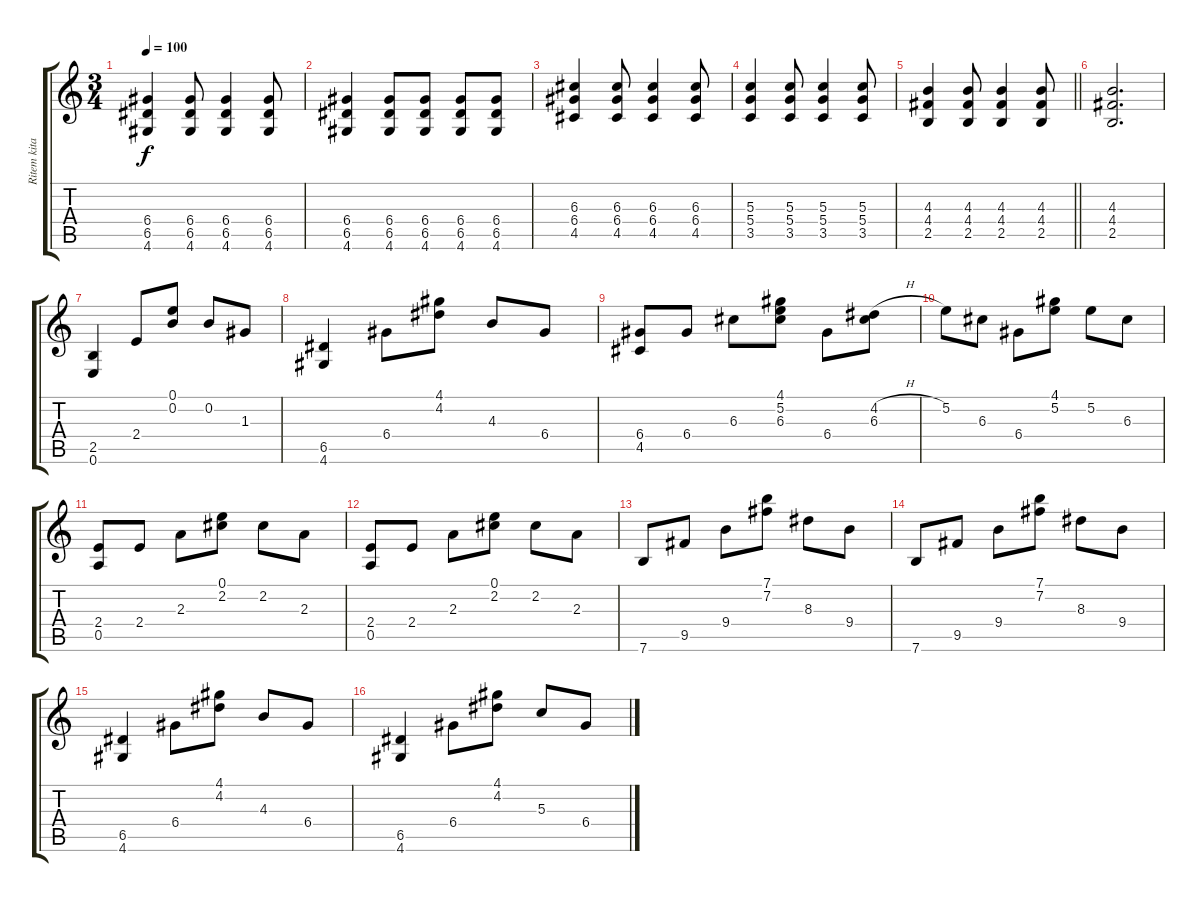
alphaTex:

\track ("Ritem kitara" "Ritem kita") {instrument electricguitarclean}
\staff {score tabs}
\tuning (E4 B3 G3 D3 A2 E2) {hide}
\ts (3 4)
\tempo 100
\clef g2
\ks c
(6.4 6.5 4.6).4{dy f} (6.4 6.5 4.6).8 (6.4 6.5 4.6).4 (6.4 6.5 4.6).8 |
(6.4 6.5 4.6).4 (6.4 6.5 4.6).8 (6.4 6.5 4.6).8 (6.4 6.5 4.6).8 (6.4 6.5 4.6).8 |
(6.3 6.4 4.5).4 (6.3 6.4 4.5).8 (6.3 6.4 4.5).4 (6.3 6.4 4.5).8 |
(5.3 5.4 3.5).4 (5.3 5.4 3.5).8 (5.3 5.4 3.5).4 (5.3 5.4 3.5).8 |
\barLineRight lightlight
(4.3 4.4 2.5).4 (4.3 4.4 2.5).8 (4.3 4.4 2.5).4 (4.3 4.4 2.5).8 |
(4.3 4.4 2.5).2{d} |
(2.5 0.6).4{instrument electricguitarclean} 2.4.8 (0.1 0.2).8 0.2.8 1.3.8 |
(6.5 4.6).4 6.4.8 (4.1 4.2).8 4.3.8 6.4.8 |
(6.4 4.5).8 6.4.8 6.3.8 (4.1 5.2 6.3).8 6.4.8 (4.2{h} 6.3).8 |
5.2.8 6.3.8 6.4.8 (4.1 5.2).8 5.2.8 6.3.8 |
(2.4 0.5).8 2.4.8 2.3.8 (0.1 2.2).8 2.2.8 2.3.8 |
(2.4 0.5).8 2.4.8 2.3.8 (0.1 2.2).8 2.2.8 2.3.8 |
7.6.8 9.5.8 9.4.8 (7.1 7.2).8 8.3.8 9.4.8 |
7.6.8 9.5.8 9.4.8 (7.1 7.2).8 8.3.8 9.4.8 |
(6.5 4.6).4 6.4.8 (4.1 4.2).8 4.3.8 6.4.8 |
(6.5 4.6).4 6.4.8 (4.1 4.2).8 5.3.8 6.4.8
